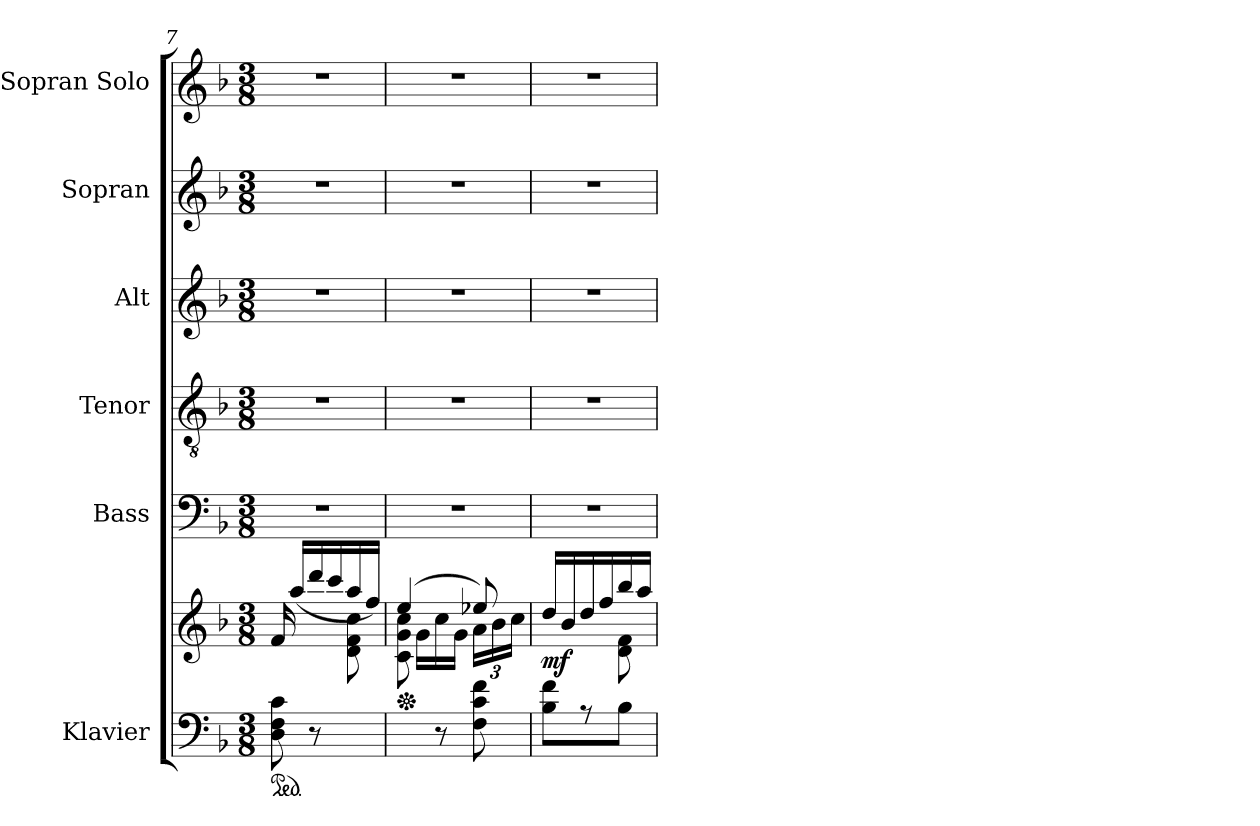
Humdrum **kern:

**kern	**kern	**dynam	**kern	**kern	**kern	**kern	**kern
*part6	*part6	*part6	*part5	*part4	*part3	*part2	*part1
*staff7	*staff6	*staff6/7	*staff5	*staff4	*staff3	*staff2	*staff1
*I"Klavier	*	*	*I"Bass	*I"Tenor	*I"Alt	*I"Sopran	*I"Sopran Solo
*	*	*	*I'B	*I'T	*I'A	*I'S	*
*clefF4	*clefG2	*	*clefF4	*clefGv2	*clefG2	*clefG2	*clefG2
*k[b-]	*k[b-]	*	*k[b-]	*k[b-]	*k[b-]	*k[b-]	*k[b-]
*M3/8	*M3/8	*	*M3/8	*M3/8	*M3/8	*M3/8	*M3/8
*ped	*	*	*	*	*	*	*
=7	=7	=7	=7	=7	=7	=7	=7
*	*^	*	*	*	*	*	*
8D\ 8F\ 8c\	16f/	4ryy	.	4.r	4.r	4.r	4.r	4.r
.	(>16aa/LL	.	.	.	.	.	.	.
8r	16ddd/	.	.	.	.	.	.	.
.	16ccc/	.	.	.	.	.	.	.
8ryy	16aa/	8d\ 8f\ 8cc\	.	.	.	.	.	.
.	16ff/JJ)	.	.	.	.	.	.	.
*	*v	*v	*	*	*	*	*	*
!!LO:LB:g=z
=8	=8	=8	=8	=8	=8	=8	=8
*	*Xped	*	*	*	*	*	*
*	*^	*	*	*	*	*	*
*	*	*^	*	*	*	*	*	*
8ryy	(4ee/	16ryy	8c\ 8g\ 8cc\	.	4.r	4.r	4.r	4.r	4.r
.	.	16g\LL	.	.	.	.	.	.	.
8r	.	16cc\	4ryy	.	.	.	.	.	.
.	.	16g\JJ	.	.	.	.	.	.	.
*	*	*Xbrackettup	*	*	*	*	*	*	*
8F\ 8c\ 8f\	8ee-X/)	24a\LL	.	.	.	.	.	.	.
.	.	24b-\	.	.	.	.	.	.	.
.	.	24cc\JJ	.	.	.	.	.	.	.
*	*	*v	*v	*	*	*	*	*	*
=9	=9	=9	=9	=9	=9	=9	=9	=9
!	!	!	!LO:DY:a=2	!	!	!	!	!
8B-\ 8f\L	16dd/LL	4ryy	mf	4.r	4.r	4.r	4.r	4.r
.	16b-/	.	.	.	.	.	.	.
8rA	16dd/	.	.	.	.	.	.	.
.	16ff/	.	.	.	.	.	.	.
8B-\J	16bb-/	8d\ 8f\	.	.	.	.	.	.
.	16aa/JJ	.	.	.	.	.	.	.
*	*v	*v	*	*	*	*	*	*
=	=	=	=	=	=	=	=
*-	*-	*-	*-	*-	*-	*-	*-
